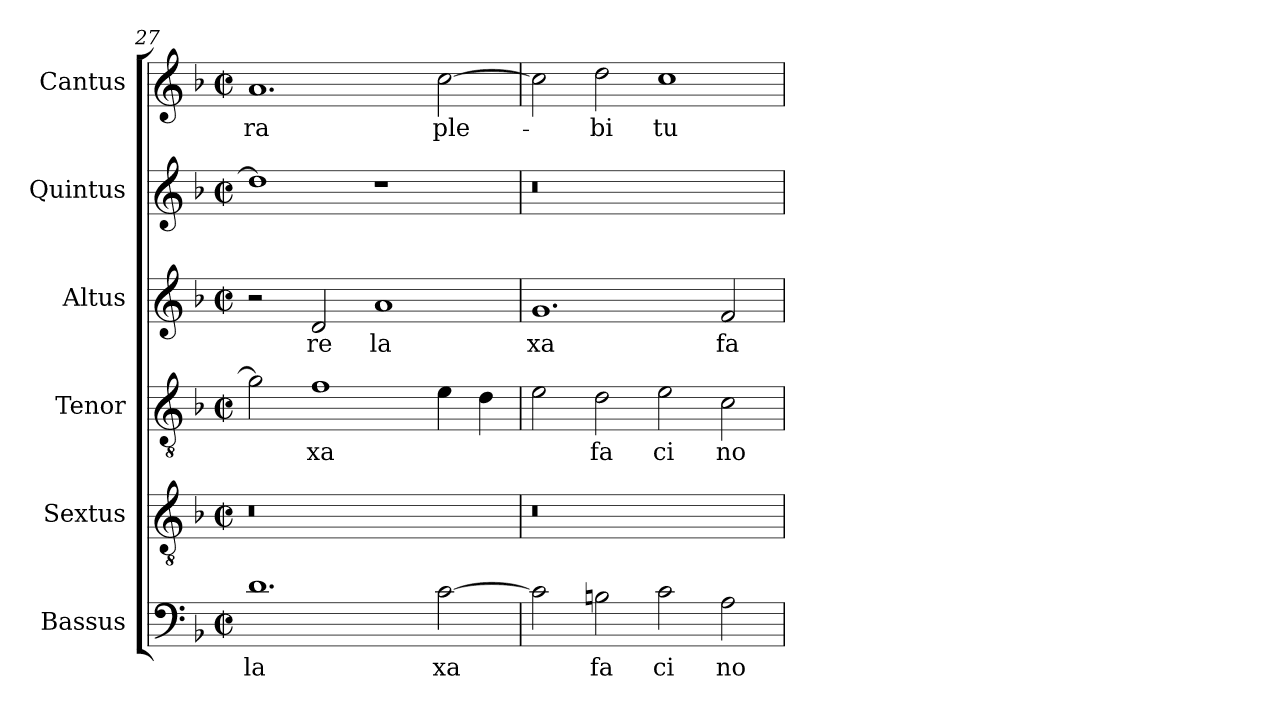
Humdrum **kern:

**kern	**text	**kern	**kern	**text	**kern	**text	**kern	**kern	**text
*part6	*part6	*part5	*part4	*part4	*part3	*part3	*part2	*part1	*part1
*staff6	*staff6	*staff5	*staff4	*staff4	*staff3	*staff3	*staff2	*staff1	*staff1
*I"Bassus	*	*I"Sextus	*I"Tenor	*	*I"Altus	*	*I"Quintus	*I"Cantus	*
!!LO:LB:g=z
*clefF4	*	*clefGv2	*clefGv2	*	*clefG2	*	*clefG2	*clefG2	*
*k[b-]	*	*k[b-]	*k[b-]	*	*k[b-]	*	*k[b-]	*k[b-]	*
*F:	*	*F:	*F:	*	*F:	*	*F:	*F:	*
*M2/2	*	*M2/2	*M2/2	*	*M2/2	*	*M2/2	*M2/2	*
*met(c|)	*	*met(c|)	*met(c|)	*	*met(c|)	*	*met(c|)	*met(c|)	*
=27	=27	=27	=27	=27	=27	=27	=27	=27	=27
!	!LO:LY:b:cj	!	!	!	!	!	!	!	!LO:LY:b:cj
1.d	la	0r	2g\]	.	2r	.	1dd]	1.a	ra
!	!	!	!	!LO:LY:b:cj	!	!LO:LY:b:cj	!	!	!
.	.	.	1f	xa	2d/	re	.	.	.
!	!	!	!	!	!	!LO:LY:b:cj	!	!	!
.	.	.	.	.	1a	la	1r	.	.
!	!LO:LY:b:cj	!	!	!	!	!	!	!	!LO:LY:b
[>2c\	xa	.	4e\	.	.	.	.	[>2cc\	ple-
.	.	.	4d\	.	.	.	.	.	.
=28	=28	=28	=28	=28	=28	=28	=28	=28	=28
!	!	!	!	!	!	!LO:LY:b:cj	!	!	!
2c\]	.	0r	2e\	.	1.g	xa	0r	2cc\]	.
!	!LO:LY:b:cj	!	!	!LO:LY:b:cj	!	!	!	!	!LO:LY:b:cj
2Bn\	fa	.	2d\	fa	.	.	.	2dd\	-bi
!	!LO:LY:b:cj	!	!	!LO:LY:b:cj	!	!	!	!	!LO:LY:b:cj
2c\	ci	.	2e\	ci	.	.	.	1cc	tu-
!	!LO:LY:b:cj	!	!	!LO:LY:b:cj	!	!LO:LY:b:cj	!	!	!
2A\	no	.	2c\	no	2f/	fa	.	.	.
=	=	=	=	=	=	=	=	=	=
*-	*-	*-	*-	*-	*-	*-	*-	*-	*-
